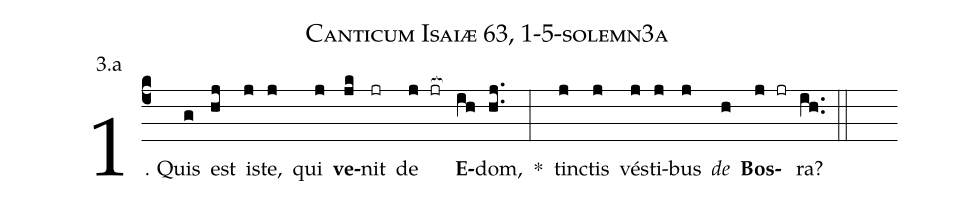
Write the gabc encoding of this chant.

name: Canticum Isaiæ 63, 1-5-solemn3a;
annotation: 3.a;
%%
(c4)1. Quis(g) est(hj) is(j)te,(j) qui(j) <b>ve</b>(jk)nit(jr) de(j jr[ocb:1{]) <b>E</b>(ih[ocb:0}])dom,(hj..) *(:) tinc(j)tis(j) vés(j)ti(j)bus(j) <i>de</i>(h) <b>Bos</b>(j jr)ra?(ih..) (::)
